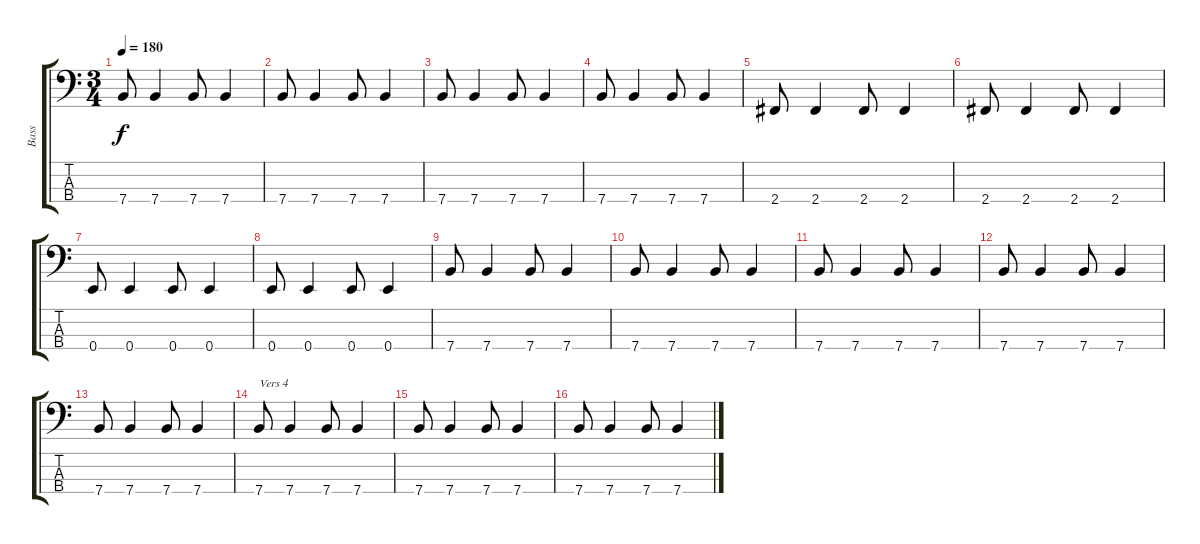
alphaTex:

\track ("Bass" "Bass") {instrument electricbasspick}
\staff {score tabs}
\tuning (G2 D2 A1 E1) {hide}
\ts (3 4)
\tempo 180
\clef f4
\ks c
7.4.8{dy f} 7.4.4 7.4.8 7.4.4 |
7.4.8 7.4.4 7.4.8 7.4.4 |
7.4.8 7.4.4 7.4.8 7.4.4 |
7.4.8 7.4.4 7.4.8 7.4.4 |
2.4.8 2.4.4 2.4.8 2.4.4 |
2.4.8 2.4.4 2.4.8 2.4.4 |
0.4.8 0.4.4 0.4.8 0.4.4 |
0.4.8 0.4.4 0.4.8 0.4.4 |
7.4.8 7.4.4 7.4.8 7.4.4 |
7.4.8 7.4.4 7.4.8 7.4.4 |
7.4.8 7.4.4 7.4.8 7.4.4 |
7.4.8 7.4.4 7.4.8 7.4.4 |
7.4.8{volume 11} 7.4.4 7.4.8 7.4.4 |
7.4.8{txt "Vers 4"} 7.4.4 7.4.8 7.4.4 |
7.4.8 7.4.4 7.4.8 7.4.4 |
7.4.8 7.4.4 7.4.8 7.4.4
